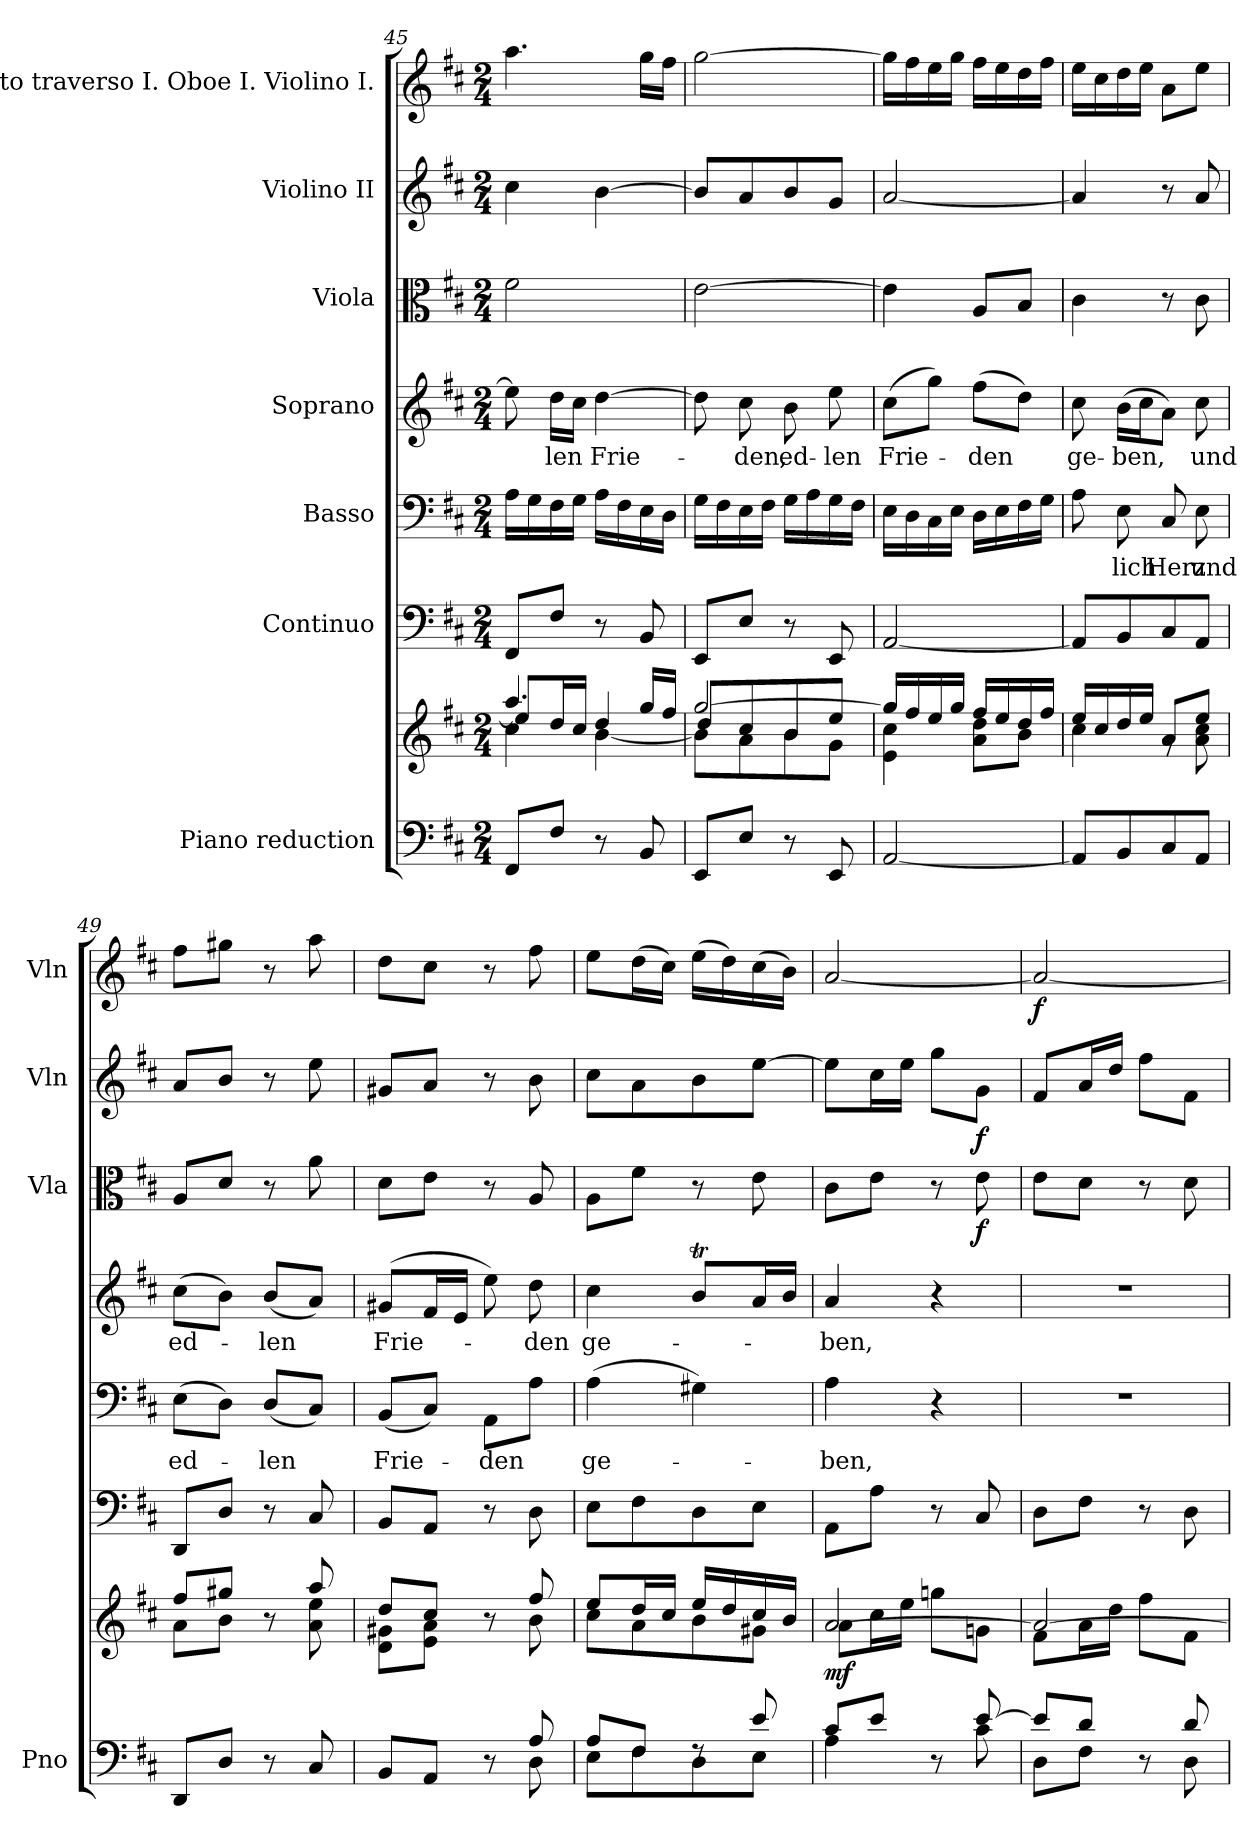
**kern	**kern	**dynam	**kern	**dynam	**kern	**text	**kern	**text	**kern	**dynam	**kern	**dynam	**kern	**dynam
*part7	*part7	*part7	*part6	*part6	*part5	*part5	*part4	*part4	*part3	*part3	*part2	*part2	*part1	*part1
*staff8	*staff7	*staff7/8	*staff6	*staff6	*staff5	*staff5	*staff4	*staff4	*staff3	*staff3	*staff2	*staff2	*staff1	*staff1
*I"Piano reduction	*	*	*I"Continuo	*	*I"Basso	*	*I"Soprano	*	*I"Viola	*	*I"Violino II	*	*I"Flauto traverso I. Oboe I. Violino I.	*
*I'Pno	*	*	*	*	*	*	*	*	*I'Vla	*	*I'Vln	*	*I'Vln	*
*clefF4	*clefG2	*	*clefF4	*	*clefF4	*	*clefG2	*	*clefC3	*	*clefG2	*	*clefG2	*
*k[f#c#]	*k[f#c#]	*	*k[f#c#]	*	*k[f#c#]	*	*k[f#c#]	*	*k[f#c#]	*	*k[f#c#]	*	*k[f#c#]	*
*M2/4	*M2/4	*	*M2/4	*	*M2/4	*	*M2/4	*	*M2/4	*	*M2/4	*	*M2/4	*
=45	=45	=45	=45	=45	=45	=45	=45	=45	=45	=45	=45	=45	=45	=45
*	*^	*	*	*	*	*	*	*	*	*	*	*	*	*
*	*	*^	*	*	*	*	*	*	*	*	*	*	*	*	*
8FF#/L	4.aa/	4cc#\	8ee/L]	.	8FF#/L	.	16A\LL	.	8ee\]	.	2f#\	.	4cc#\	.	4.aa\	.
.	.	.	.	.	.	.	16G\	.	.	.	.	.	.	.	.	.
!	!	!	!	!	!	!	!	!	!	!LO:LY:b	!	!	!	!	!	!
8F#/J	.	.	16dd/L	.	8F#/J	.	16F#\	.	16dd\LL	-len	.	.	.	.	.	.
.	.	.	16cc#/JJ	.	.	.	16G\JJ	.	16cc#\JJ	.	.	.	.	.	.	.
!	!	!	!	!	!	!	!	!	!	!LO:LY:b	!	!	!	!	!	!
8r	.	[4b\	4dd/	.	8r	.	16A\LL	.	[4dd\	Frie-	.	.	[4b\	.	.	.
.	.	.	.	.	.	.	16F#\	.	.	.	.	.	.	.	.	.
8BB/	16gg/LL	.	.	.	8BB/	.	16E\	.	.	.	.	.	.	.	16gg\LL	.
.	16ff#/JJ	.	.	.	.	.	16D\JJ	.	.	.	.	.	.	.	16ff#\JJ	.
=46	=46	=46	=46	=46	=46	=46	=46	=46	=46	=46	=46	=46	=46	=46	=46	=46
8EE/L	[2gg/	8b\L]	8dd/L	.	8EE/L	.	16G\LL	.	8dd\]	.	[2e\	.	8b/L]	.	[2gg\	.
.	.	.	.	.	.	.	16F#\	.	.	.	.	.	.	.	.	.
!	!	!	!	!	!	!	!	!	!	!LO:LY:b	!	!	!	!	!	!
8E/J	.	8a\	8cc#/	.	8E/J	.	16E\	.	8cc#\	-den,	.	.	8a/	.	.	.
.	.	.	.	.	.	.	16F#\JJ	.	.	.	.	.	.	.	.	.
!	!	!	!	!	!	!	!	!	!	!LO:LY:b	!	!	!	!	!	!
8r	.	8b\	8b/	.	8r	.	16G\LL	.	8b\	ed-	.	.	8b/	.	.	.
.	.	.	.	.	.	.	16A\	.	.	.	.	.	.	.	.	.
!	!	!	!	!	!	!	!	!	!	!LO:LY:b	!	!	!	!	!	!
8EE/	.	8g\J	8ee/J	.	8EE/	.	16G\	.	8ee\	-len	.	.	8g/J	.	.	.
.	.	.	.	.	.	.	16F#\JJ	.	.	.	.	.	.	.	.	.
*	*	*v	*v	*	*	*	*	*	*	*	*	*	*	*	*	*
!!LO:PB:g=z
=47	=47	=47	=47	=47	=47	=47	=47	=47	=47	=47	=47	=47	=47	=47	=47
!	!	!	!	!	!	!	!	!	!LO:LY:b	!	!	!	!	!	!
[2AA/	16gg/LL]	4e\ 4cc#\	.	[2AA/	.	16E\LL	.	(>8cc#\L	Frie-	4e\]	.	[2a/	.	16gg\LL]	.
.	16ff#/	.	.	.	.	16D\	.	.	.	.	.	.	.	16ff#\	.
.	16ee/	.	.	.	.	16C#\	.	8gg\J)	.	.	.	.	.	16ee\	.
.	16gg/JJ	.	.	.	.	16E\JJ	.	.	.	.	.	.	.	16gg\JJ	.
!	!	!	!	!	!	!	!	!	!LO:LY:b	!	!	!	!	!	!
.	16ff#/LL	8a\ 8dd\L	.	.	.	16D\LL	.	(>8ff#\L	-den	8A/L	.	.	.	16ff#\LL	.
.	16ee/	.	.	.	.	16E\	.	.	.	.	.	.	.	16ee\	.
.	16dd/	8b\J	.	.	.	16F#\	.	8dd\J)	.	8B/J	.	.	.	16dd\	.
.	16ff#/JJ	.	.	.	.	16G\JJ	.	.	.	.	.	.	.	16ff#\JJ	.
=48	=48	=48	=48	=48	=48	=48	=48	=48	=48	=48	=48	=48	=48	=48	=48
!	!	!	!	!	!	!	!	!	!LO:LY:b	!	!	!	!	!	!
8AA/L]	16ee/LL	4cc#\	.	8AA/L]	.	8A\	.	8cc#\	ge-	4c#\	.	4a/]	.	16ee\LL	.
.	16cc#/	.	.	.	.	.	.	.	.	.	.	.	.	16cc#\	.
!	!	!	!	!	!	!	!LO:LY:b	!	!LO:LY:b	!	!	!	!	!	!
8BB/	16dd/	.	.	8BB/	.	8E\	-lich	(>16b\LL	-ben,	.	.	.	.	16dd\	.
.	16ee/JJ	.	.	.	.	.	.	16cc#\J	.	.	.	.	.	16ee\JJ	.
!	!	!	!	!	!	!	!LO:LY:b	!	!	!	!	!	!	!	!
8C#/	8a/L	8rg	.	8C#/	.	8C#/	Herz	8a\J)	.	8r	.	8r	.	8a\L	.
!	!	!	!	!	!	!	!LO:LY:b	!	!LO:LY:b	!	!	!	!	!	!
8AA/J	8ee/J	8a\ 8cc#\	.	8AA/J	.	8E\	und	8cc#\	und	8c#\	.	8a/	.	8ee\J	.
=49	=49	=49	=49	=49	=49	=49	=49	=49	=49	=49	=49	=49	=49	=49	=49
!	!	!	!	!	!	!	!LO:LY:b	!	!LO:LY:b	!	!	!	!	!	!
8DD/L	8ff#/L	8a\L	.	8DD/L	.	(>8E\L	ed-	(>8cc#\L	ed-	8A/L	.	8a/L	.	8ff#\L	.
8D/J	8gg#X/J	8b\J	.	8D/J	.	8D\J)	.	8b\J)	.	8d/J	.	8b/J	.	8gg#X\J	.
!	!	!	!	!	!	!	!LO:LY:b	!	!LO:LY:b	!	!	!	!	!	!
8r	8r	8ryy	.	8r	.	(<8D/L	-len	(<8b/L	-len	8r	.	8r	.	8r	.
8C#/	8aa/	8a\ 8ee\	.	8C#/	.	8C#/J)	.	8a/J)	.	8a\	.	8ee\	.	8aa\	.
=50	=50	=50	=50	=50	=50	=50	=50	=50	=50	=50	=50	=50	=50	=50	=50
*^	*	*	*	*	*	*	*	*	*	*	*	*	*	*	*
!	!	!	!	!	!	!	!	!LO:LY:b	!	!LO:LY:b	!	!	!	!	!	!
8BB/L	4ryy	8dd/L	8d\ 8g#X\L	.	8BB/L	.	(<8BB/L	Frie-	(>8g#X/L	Frie-	8d\L	.	8g#X/L	.	8dd\L	.
8AA/J	.	8cc#/J	8e\ 8a\J	.	8AA/J	.	8C#/J)	.	16f#/L	.	8e\J	.	8a/J	.	8cc#\J	.
.	.	.	.	.	.	.	.	.	16e/JJ	.	.	.	.	.	.	.
!	!	!	!	!	!	!	!	!LO:LY:b	!	!	!	!	!	!	!	!
8r	8ryy	8r	8ryy	.	8r	.	8AA\L	-den	8ee\)	.	8r	.	8r	.	8r	.
!	!	!	!	!	!	!	!	!	!	!LO:LY:b	!	!	!	!	!	!
8A/	8D\	8ff#/	8b\	.	8D\	.	8A\J	.	8dd\	-den	8A/	.	8b\	.	8ff#\	.
=51	=51	=51	=51	=51	=51	=51	=51	=51	=51	=51	=51	=51	=51	=51	=51	=51
!	!	!	!	!	!	!	!	!LO:LY:b	!	!LO:LY:b	!	!	!	!	!	!
8A/L	8E\L	8ee/L	8cc#\L	.	8E\L	.	(>4A\	ge-	4cc#\	ge-	8A\L	.	8cc#\L	.	8ee\L	.
8F#/J	8F#\	16dd/L	8a\	.	8F#\	.	.	.	.	.	8f#\J	.	8a\	.	(>16dd\L	.
.	.	16cc#/JJ	.	.	.	.	.	.	.	.	.	.	.	.	16cc#\JJ)	.
8rF	8D\	16ee/LL	8b\	.	8D\	.	4G#X\)	.	8bT/L	.	8r	.	8b\	.	(>16ee\LL	.
.	.	16dd/	.	.	.	.	.	.	.	.	.	.	.	.	16dd\)	.
8e/	8E\J	16cc#/	8g#X\J	.	8E\J	.	.	.	16a/L	.	8e\	.	[8ee\J	.	(>16cc#\	.
.	.	16b/JJ	.	.	.	.	.	.	16b/JJ	.	.	.	.	.	16b\JJ)	.
=52	=52	=52	=52	=52	=52	=52	=52	=52	=52	=52	=52	=52	=52	=52	=52	=52
!	!	!	!	!LO:DY:b	!	!	!	!LO:LY:b	!	!LO:LY:b	!	!	!	!	!	!
8c#/L	4A\	[2a/	8a\L	mf	8AA\L	.	4A\	-ben,	4a/	-ben,	8c#\L	.	8ee\L]	.	[2a/	.
8e/J	.	.	16cc#\L	.	8A\J	.	.	.	.	.	8e\J	.	16cc#\L	.	.	.
.	.	.	16ee\JJ	.	.	.	.	.	.	.	.	.	16ee\JJ	.	.	.
8r	8ryy	.	8ggn\L	.	8r	.	4r	.	4r	.	8r	.	8gg\L	.	.	.
!	!	!	!	!	!	!LO:DY:a	!	!	!	!	!	!	!	!	!	!
!	!	!	!	!	!	!LO:DY:n=1:a	!	!	!	!	!	!	!	!	!	!
!	!	!	!	!	!	!LO:DY:n=2:a	!	!	!	!	!	!LO:DY:b	!	!LO:DY:b	!	!
[8e/	8c#\	.	8gn\J	.	8C#/	other-dynamics f other-dynamics	.	.	.	.	8e\	f	8g\J	f	.	.
=53	=53	=53	=53	=53	=53	=53	=53	=53	=53	=53	=53	=53	=53	=53	=53	=53
!	!	!	!	!	!	!	!	!	!	!	!	!	!	!	!	!LO:DY:b
8e/L]	8D\L	2a/_	8f#\L	.	8D\L	.	2r	.	2r	.	8e\L	.	8f#/L	.	2a/_	f
8d/J	8F#\J	.	16a\L	.	8F#\J	.	.	.	.	.	8d\J	.	16a/L	.	.	.
.	.	.	16dd\JJ	.	.	.	.	.	.	.	.	.	16dd/JJ	.	.	.
8r	8ryy	.	8ff#\L	.	8r	.	.	.	.	.	8r	.	8ff#\L	.	.	.
8d/	8D\	.	8f#\J	.	8D\	.	.	.	.	.	8d\	.	8f#\J	.	.	.
*v	*v	*	*	*	*	*	*	*	*	*	*	*	*	*	*	*
*	*v	*v	*	*	*	*	*	*	*	*	*	*	*	*	*
=	=	=	=	=	=	=	=	=	=	=	=	=	=	=
*-	*-	*-	*-	*-	*-	*-	*-	*-	*-	*-	*-	*-	*-	*-
